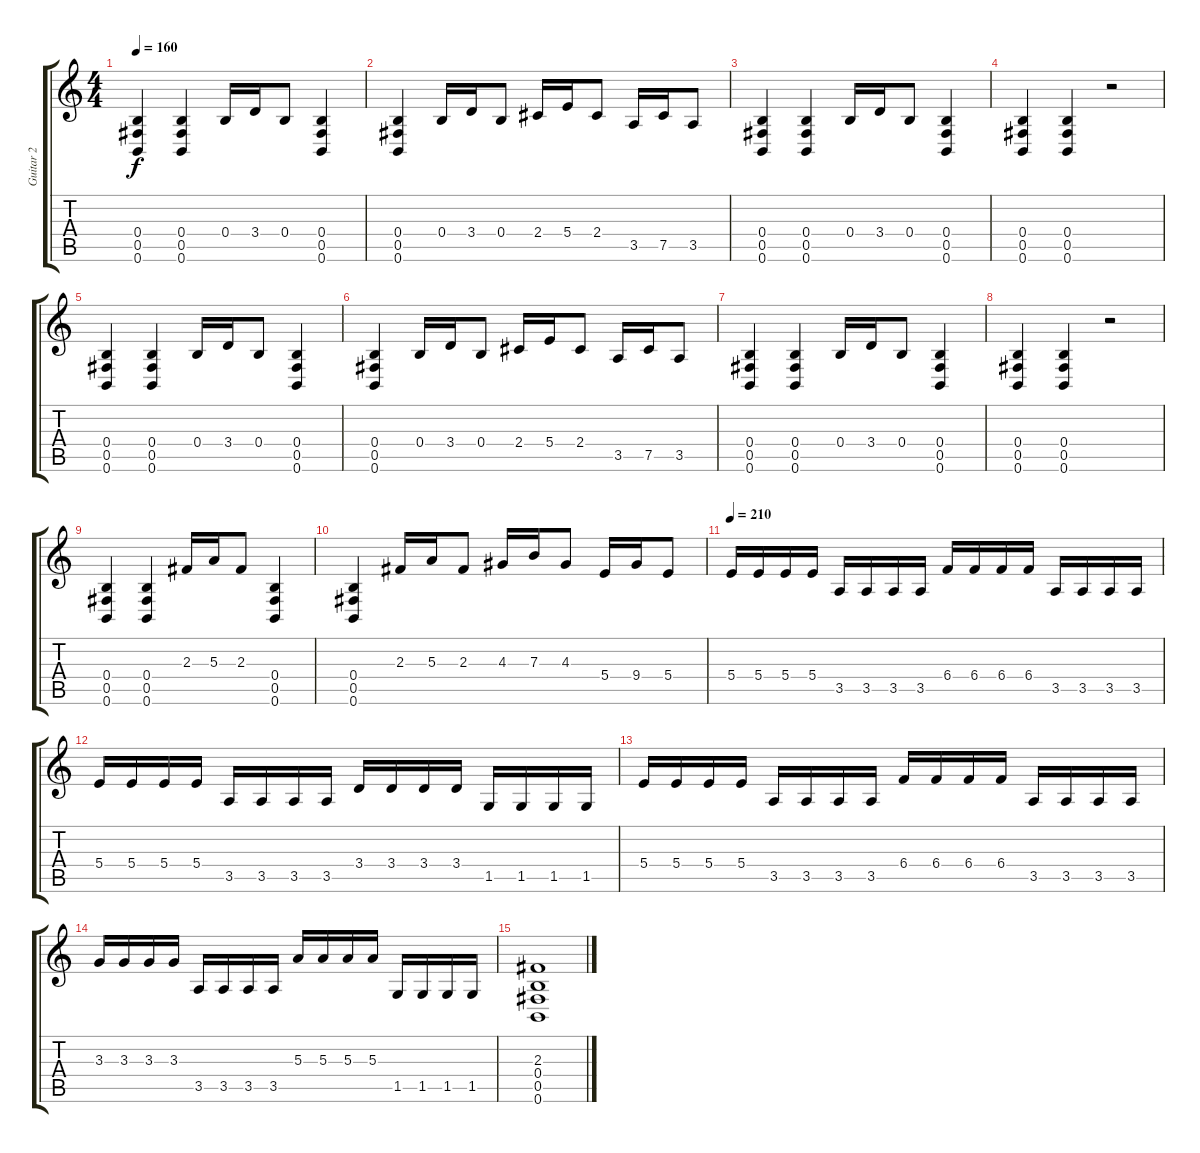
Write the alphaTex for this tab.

\track ("Guitar 2" "Guitar 2") {instrument distortionguitar}
\staff {score tabs}
\tuning (Db4 Ab3 E3 B2 Gb2 B1) {hide}
\ts (4 4)
\tempo 160
\clef g2
\ks c
(0.4 0.5 0.6).4{dy f} (0.4 0.5 0.6).4 0.4.16 3.4.16 0.4.8 (0.4 0.5 0.6).4 |
(0.4 0.5 0.6).4 0.4.16 3.4.16 0.4.8 2.4.16 5.4.16 2.4.8 3.5.16 7.5.16 3.5.8 |
(0.4 0.5 0.6).4 (0.4 0.5 0.6).4 0.4.16 3.4.16 0.4.8 (0.4 0.5 0.6).4 |
(0.4 0.5 0.6).4 (0.4 0.5 0.6).4 r.2 |
(0.4 0.5 0.6).4 (0.4 0.5 0.6).4 0.4.16 3.4.16 0.4.8 (0.4 0.5 0.6).4 |
(0.4 0.5 0.6).4 0.4.16 3.4.16 0.4.8 2.4.16 5.4.16 2.4.8 3.5.16 7.5.16 3.5.8 |
(0.4 0.5 0.6).4 (0.4 0.5 0.6).4 0.4.16 3.4.16 0.4.8 (0.4 0.5 0.6).4 |
(0.4 0.5 0.6).4 (0.4 0.5 0.6).4 r.2 |
(0.4 0.5 0.6).4 (0.4 0.5 0.6).4 2.3.16 5.3.16 2.3.8 (0.4 0.5 0.6).4 |
(0.4 0.5 0.6).4 2.3.16 5.3.16 2.3.8 4.3.16 7.3.16 4.3.8 5.4.16 9.4.16 5.4.8 |
\tempo 210
5.4.16 5.4.16 5.4.16 5.4.16 3.5.16 3.5.16 3.5.16 3.5.16 6.4.16 6.4.16 6.4.16 6.4.16 3.5.16 3.5.16 3.5.16 3.5.16 |
5.4.16 5.4.16 5.4.16 5.4.16 3.5.16 3.5.16 3.5.16 3.5.16 3.4.16 3.4.16 3.4.16 3.4.16 1.5.16 1.5.16 1.5.16 1.5.16 |
5.4.16 5.4.16 5.4.16 5.4.16 3.5.16 3.5.16 3.5.16 3.5.16 6.4.16 6.4.16 6.4.16 6.4.16 3.5.16 3.5.16 3.5.16 3.5.16 |
3.3.16 3.3.16 3.3.16 3.3.16 3.5.16 3.5.16 3.5.16 3.5.16 5.3.16 5.3.16 5.3.16 5.3.16 1.5.16 1.5.16 1.5.16 1.5.16 |
(2.3 0.4 0.5 0.6).1
